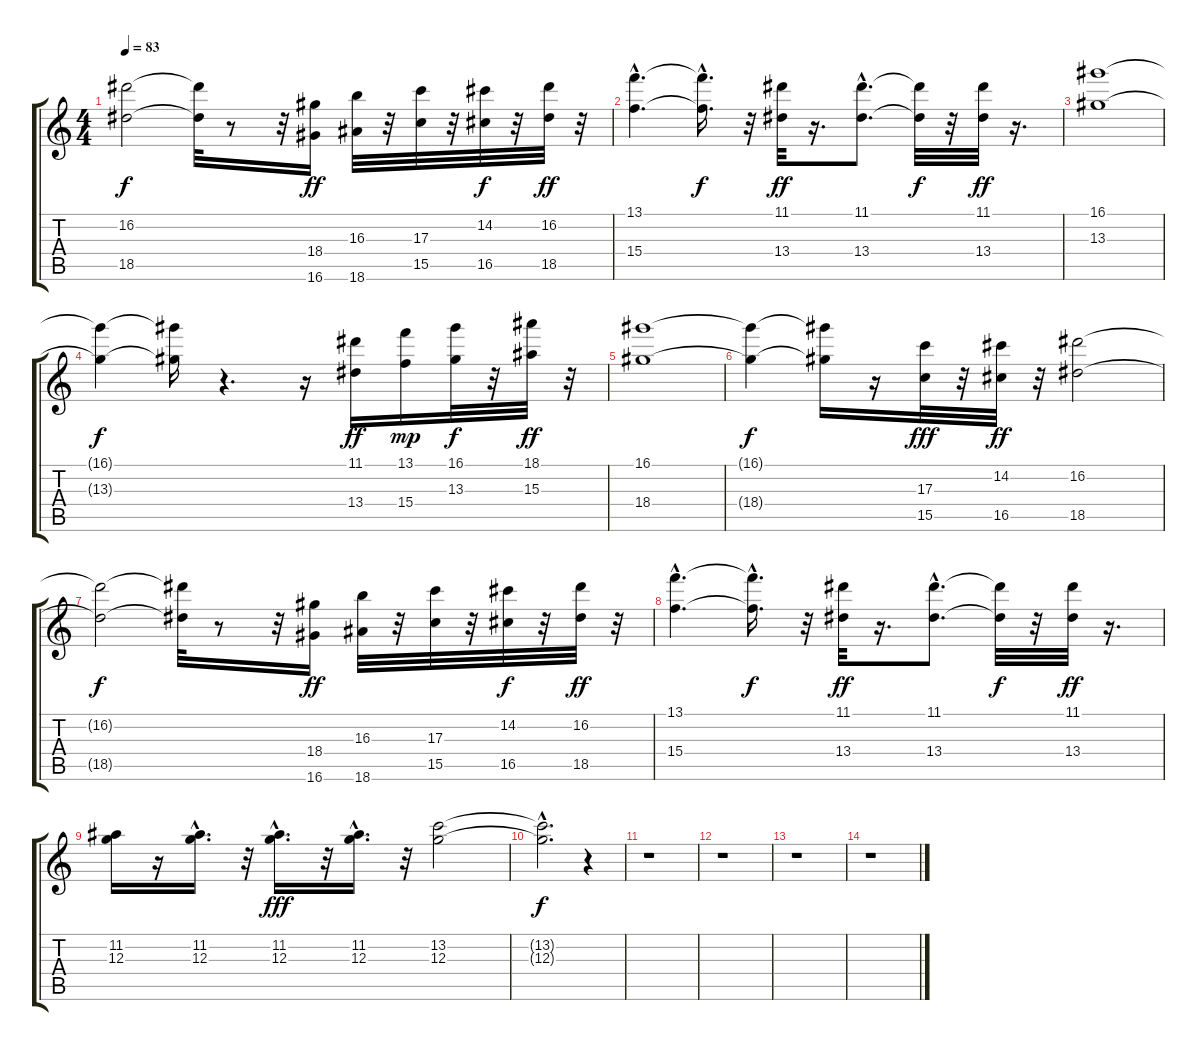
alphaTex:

\track "" {instrument overdrivenguitar}
\staff {score tabs}
\tuning (E4 B3 G3 D3 A2 E2) {hide}
\ts (4 4)
\tempo 83
\clef g2
\ks c
(16.2{t} 18.5{t}).2{dy f} (16.2{t} 18.5{t}).32 r.8 r.32 (18.4 16.6).16{dy ff} (16.3 18.6).32 r.32 (17.3 15.5).32 r.32 (14.2 16.5).32{dy f} r.32 (16.2 18.5).32{dy ff} r.32 |
(13.1{hac} 15.4{hac}).4{d} (13.1{hac t} 15.4{hac t}).16{d dy f} r.32 (11.1 13.4).32{dy ff} r.16{d} (11.1{hac} 13.4{hac}).8{d} (11.1{t} 13.4{t}).32{dy f} r.32 (11.1 13.4).32{dy ff} r.16{d} |
(16.1 13.3).1 |
(16.1{t} 13.3{t}).4{dy f} (16.1{t} 13.3{t}).16 r.4{d} r.16 (11.1 13.4).16{dy ff} (13.1 15.4).16{dy mp} (16.1 13.3).32{dy f} r.32 (18.1 15.3).32{dy ff} r.32 |
(16.1 18.4).1 |
(16.1{t} 18.4{t}).4{dy f} (16.1{t} 18.4{t}).16 r.16 (17.3 15.5).32{dy fff} r.32 (14.2 16.5).32{dy ff} r.32 (16.2 18.5).2 |
(16.2{t} 18.5{t}).2{dy f} (16.2{t} 18.5{t}).32 r.8 r.32 (18.4 16.6).16{dy ff} (16.3 18.6).32 r.32 (17.3 15.5).32 r.32 (14.2 16.5).32{dy f} r.32 (16.2 18.5).32{dy ff} r.32 |
(13.1{hac} 15.4{hac}).4{d} (13.1{hac t} 15.4{hac t}).16{d dy f} r.32 (11.1 13.4).32{dy ff} r.16{d} (11.1{hac} 13.4{hac}).8{d} (11.1{t} 13.4{t}).32{dy f} r.32 (11.1 13.4).32{dy ff} r.16{d} |
(11.2 12.3).16 r.16 (11.2{hac} 12.3{hac}).16{d} r.32 (11.2{hac} 12.3{hac}).16{d dy fff} r.32 (11.2{hac} 12.3{hac}).16{d} r.32 (13.2 12.3).2 |
(13.2{hac t} 12.3{hac t}).2{d dy f} r.4 |
r.1 |
r.1 |
r.1 |
r.1
